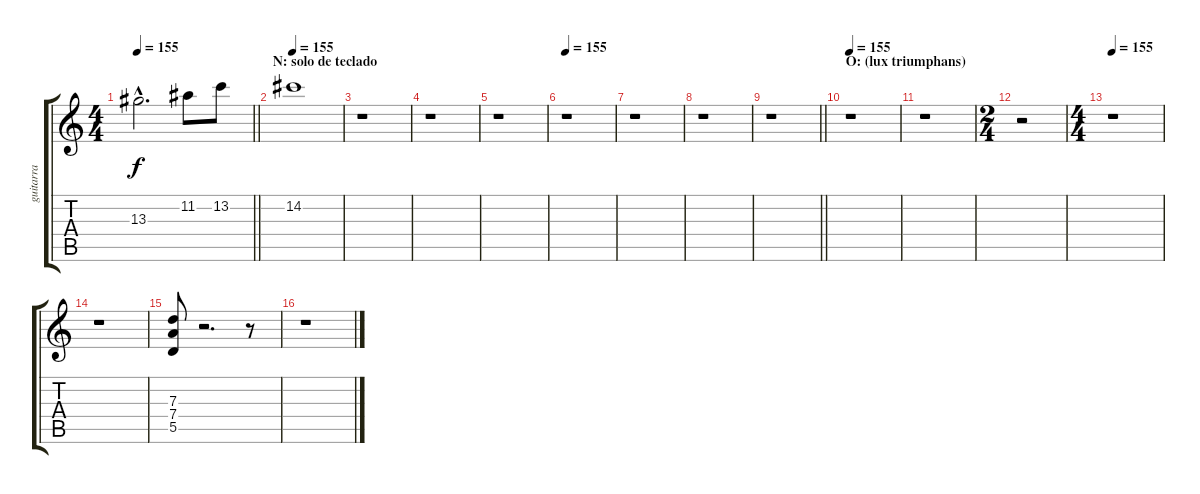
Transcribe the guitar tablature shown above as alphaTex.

\track ("guitarra" "guitarra") {instrument distortionguitar}
\staff {score tabs}
\tuning (E4 B3 G3 D3 A2 E2) {hide}
\ts (4 4)
\tempo 155
\clef g2
\barLineRight lightlight
\ks c
13.3{hac}.2{d dy f} 11.2.8 13.2.8 |
\section ("" "N: solo de teclado")
\tempo 155
14.2.1 |
r.1 |
r.1 |
r.1 |
\tempo 155
r.1 |
r.1 |
r.1 |
\barLineRight lightlight
r.1 |
\section ("" "O: (lux triumphans)")
\tempo 155
r.1 |
r.1 |
\ts (2 4)
r.2 |
\ts (4 4)
\tempo 155
r.1 |
r.1 |
(7.3 7.4 5.5).8{volume 10 instrument distortionguitar} r.2{d} r.8 |
r.1
